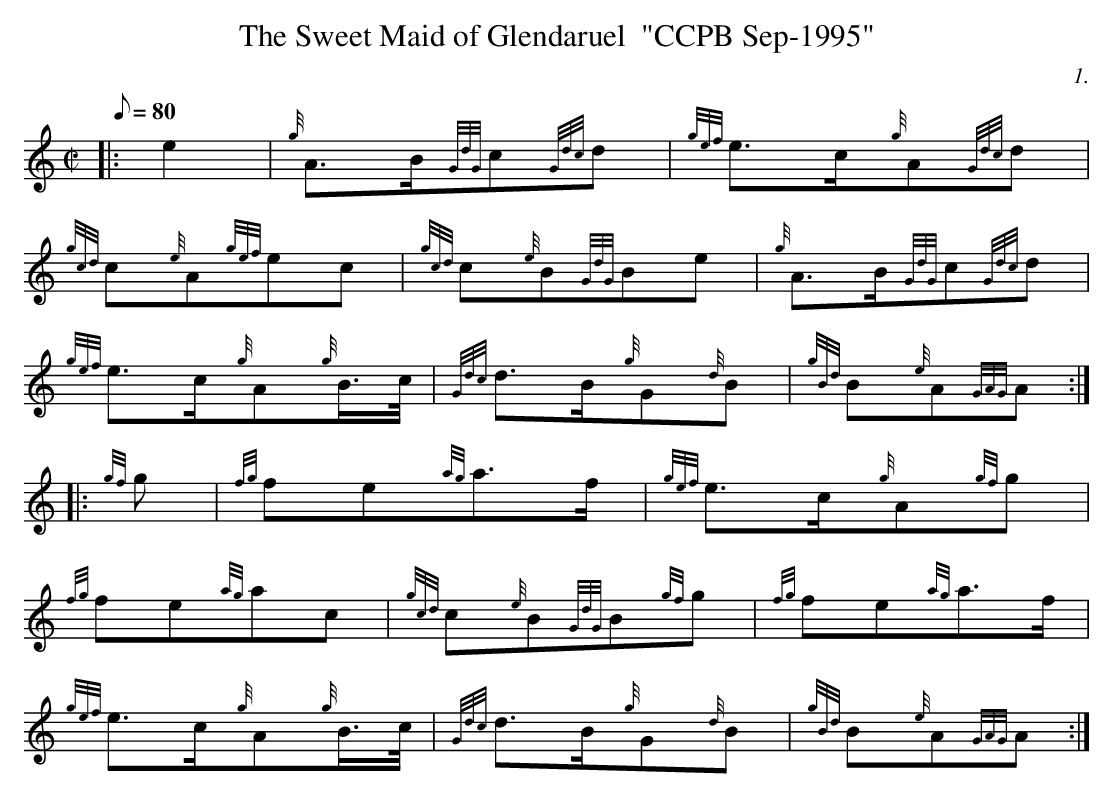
X:1
T:The Sweet Maid of Glendaruel  "CCPB Sep-1995"
M:C|
L:1/8
Q:80
C:1.
K:HP
|: e2 | \
{g}A3/2B/2{GdG}c{Gdc}d | \
{gef}e3/2c/2{g}A{Gdc}d |
{gcd}c{e}A{gef}ec | \
{gcd}c{e}B{GdG}Be | \
{g}A3/2B/2{GdG}c{Gdc}d |
{gef}e3/2c/2{g}A{g}B3/4c/4 | \
{Gdc}d3/2B/2{g}G{d}B | \
{gBd}B{e}A{GAG}A ::
{gf}g | \
{fg}fe{ag}a3/2f/2 | \
{gef}e3/2c/2{g}A{gf}g |
{fg}fe{ag}ac | \
{gcd}c{e}B{GdG}B{gf}g | \
{fg}fe{ag}a3/2f/2 |
{gef}e3/2c/2{g}A{g}B3/4c/4 | \
{Gdc}d3/2B/2{g}G{d}B | \
{gBd}B{e}A{GAG}A :|
